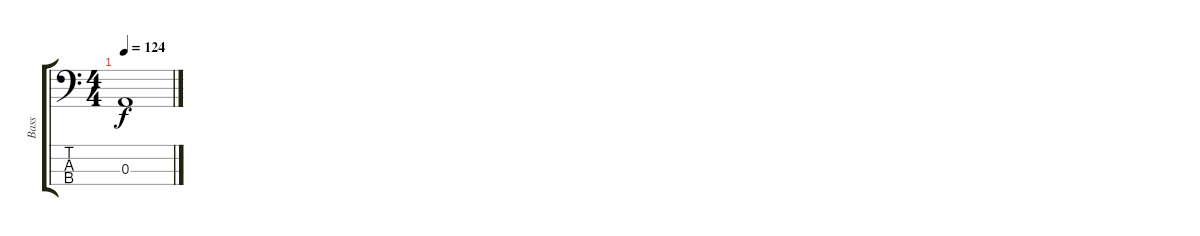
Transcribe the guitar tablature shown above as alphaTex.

\track ("Bass" "Bass") {instrument electricbasspick}
\staff {score tabs}
\tuning (G2 D2 A1 E1) {hide}
\ts (4 4)
\tempo 124
\clef f4
\ks c
0.3.1{dy f}
